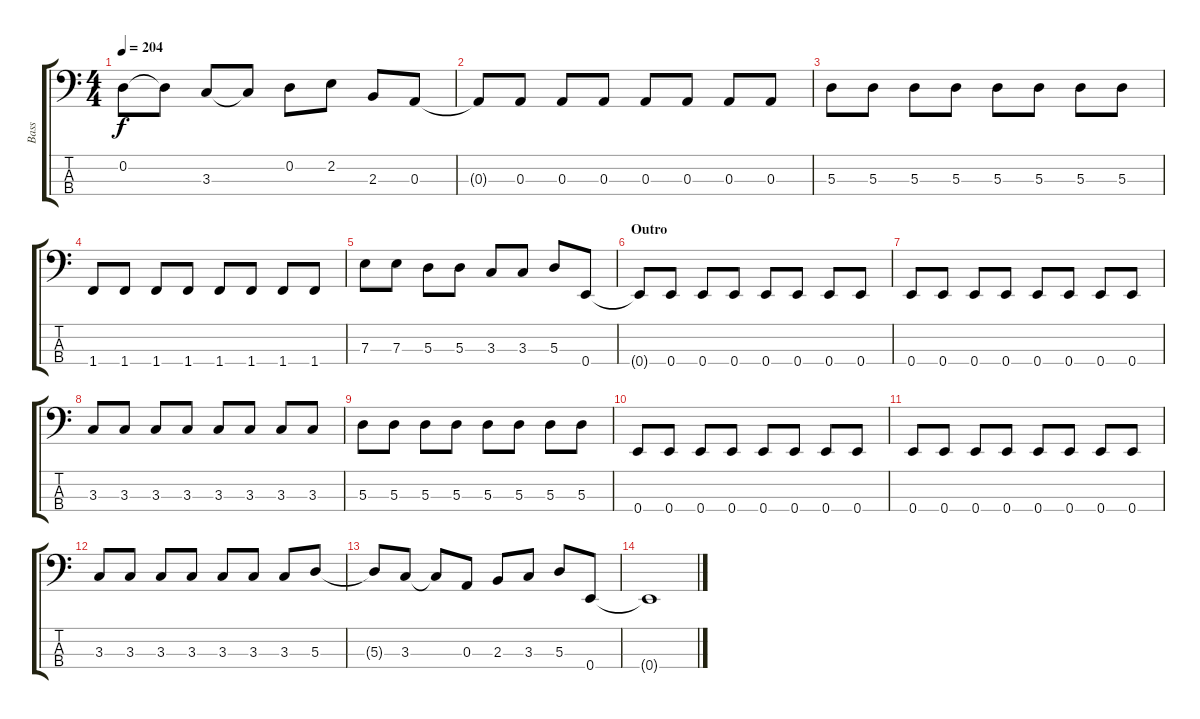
\track ("Bass" "Bass") {instrument electricbassfinger}
\staff {score tabs}
\tuning (G2 D2 A1 E1) {hide}
\ts (4 4)
\tempo 204
\clef f4
\ks c
0.2.8{dy f} 0.2{t}.8 3.3.8 3.3{t}.8 0.2.8 2.2.8 2.3.8 0.3.8 |
0.3{t}.8 0.3.8 0.3.8 0.3.8 0.3.8 0.3.8 0.3.8 0.3.8 |
5.3.8 5.3.8 5.3.8 5.3.8 5.3.8 5.3.8 5.3.8 5.3.8 |
1.4.8 1.4.8 1.4.8 1.4.8 1.4.8 1.4.8 1.4.8 1.4.8 |
7.3.8 7.3.8 5.3.8 5.3.8 3.3.8 3.3.8 5.3.8 0.4.8 |
\section ("" "Outro")
0.4{t}.8 0.4.8 0.4.8 0.4.8 0.4.8 0.4.8 0.4.8 0.4.8 |
0.4.8 0.4.8 0.4.8 0.4.8 0.4.8 0.4.8 0.4.8 0.4.8 |
3.3.8 3.3.8 3.3.8 3.3.8 3.3.8 3.3.8 3.3.8 3.3.8 |
5.3.8 5.3.8 5.3.8 5.3.8 5.3.8 5.3.8 5.3.8 5.3.8 |
0.4.8 0.4.8 0.4.8 0.4.8 0.4.8 0.4.8 0.4.8 0.4.8 |
0.4.8 0.4.8 0.4.8 0.4.8 0.4.8 0.4.8 0.4.8 0.4.8 |
3.3.8 3.3.8 3.3.8 3.3.8 3.3.8 3.3.8 3.3.8 5.3.8 |
5.3{t}.8 3.3.8 3.3{t}.8 0.3.8 2.3.8 3.3.8 5.3.8 0.4.8 |
0.4{t}.1
